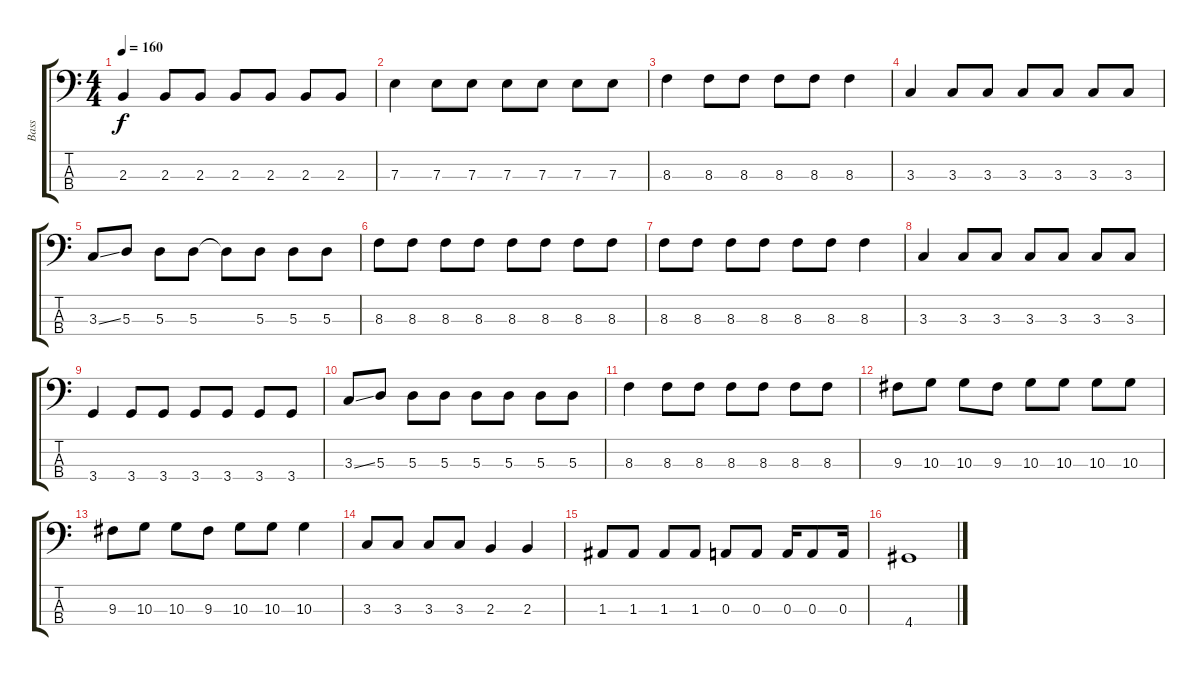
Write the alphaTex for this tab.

\track ("Bass" "Bass") {instrument electricbassfinger}
\staff {score tabs}
\tuning (G2 D2 A1 E1) {hide}
\ts (4 4)
\tempo 160
\clef f4
\ks c
2.3.4{dy f} 2.3.8 2.3.8 2.3.8 2.3.8 2.3.8 2.3.8 |
7.3.4 7.3.8 7.3.8 7.3.8 7.3.8 7.3.8 7.3.8 |
8.3.4 8.3.8 8.3.8 8.3.8 8.3.8 8.3.4 |
3.3.4 3.3.8 3.3.8 3.3.8 3.3.8 3.3.8 3.3.8 |
3.3{ss}.8 5.3.8 5.3.8 5.3.8 5.3{t}.8 5.3.8 5.3.8 5.3.8 |
8.3.8 8.3.8 8.3.8 8.3.8 8.3.8 8.3.8 8.3.8 8.3.8 |
8.3.8 8.3.8 8.3.8 8.3.8 8.3.8 8.3.8 8.3.4 |
3.3.4 3.3.8 3.3.8 3.3.8 3.3.8 3.3.8 3.3.8 |
3.4.4 3.4.8 3.4.8 3.4.8 3.4.8 3.4.8 3.4.8 |
3.3{ss}.8 5.3.8 5.3.8 5.3.8 5.3.8 5.3.8 5.3.8 5.3.8 |
8.3.4 8.3.8 8.3.8 8.3.8 8.3.8 8.3.8 8.3.8 |
9.3.8 10.3.8 10.3.8 9.3.8 10.3.8 10.3.8 10.3.8 10.3.8 |
9.3.8 10.3.8 10.3.8 9.3.8 10.3.8 10.3.8 10.3.4 |
3.3.8 3.3.8 3.3.8 3.3.8 2.3.4 2.3.4 |
1.3.8 1.3.8 1.3.8 1.3.8 0.3.8 0.3.8 0.3.16 0.3.8 0.3.16 |
4.4.1
